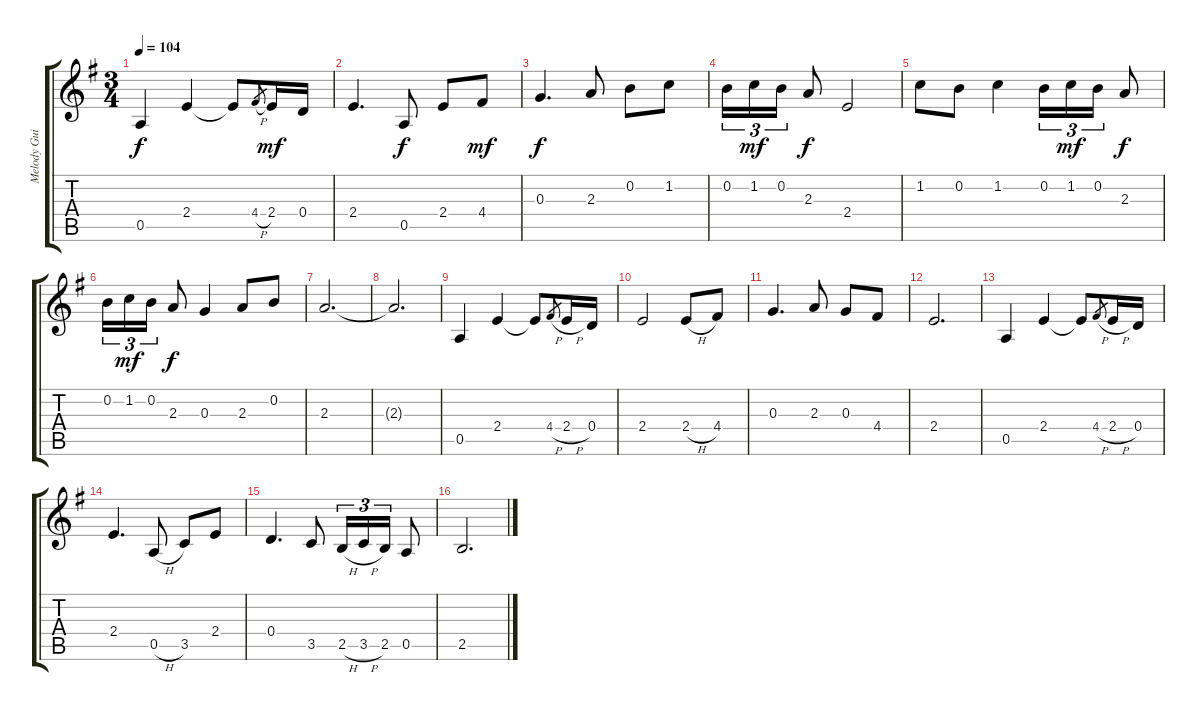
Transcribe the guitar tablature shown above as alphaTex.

\track ("Melody Guitar" "Melody Gui") {instrument acousticguitarnylon}
\staff {score tabs}
\tuning (E4 B3 G3 D3 A2 E2) {hide}
\ts (3 4)
\tempo 104
\clef g2
\ks g
0.5.4{dy f} 2.4.4 2.4{t}.8 4.4{h}.8{gr} 2.4.16{dy mf} 0.4.16 |
2.4.4{d} 0.5.8{dy f} 2.4.8 4.4.8{dy mf} |
0.3.4{d dy f} 2.3.8 0.2.8 1.2.8 |
0.2.16{tu (3 2)} 1.2.16{tu (3 2) dy mf} 0.2.16{tu (3 2)} 2.3.8{dy f} 2.4.2 |
1.2.8 0.2.8 1.2.4 0.2.16{tu (3 2)} 1.2.16{tu (3 2) dy mf} 0.2.16{tu (3 2)} 2.3.8{dy f} |
0.2.16{tu (3 2)} 1.2.16{tu (3 2) dy mf} 0.2.16{tu (3 2)} 2.3.8{dy f} 0.3.4 2.3.8 0.2.8 |
2.3.2{d} |
2.3{t}.2{d} |
0.5.4 2.4.4 2.4{t}.8 4.4{h}.8{gr} 2.4{h}.16 0.4.16 |
2.4.2 2.4{h}.8 4.4.8 |
0.3.4{d} 2.3.8 0.3.8 4.4.8 |
2.4.2{d} |
0.5.4 2.4.4 2.4{t}.8 4.4{h}.8{gr} 2.4{h}.16 0.4.16 |
2.4.4{d} 0.5{h}.8 3.5.8 2.4.8 |
0.4.4{d} 3.5.8 2.5{h}.16{tu (3 2)} 3.5{h}.16{tu (3 2)} 2.5.16{tu (3 2)} 0.5.8 |
2.5.2{d}
